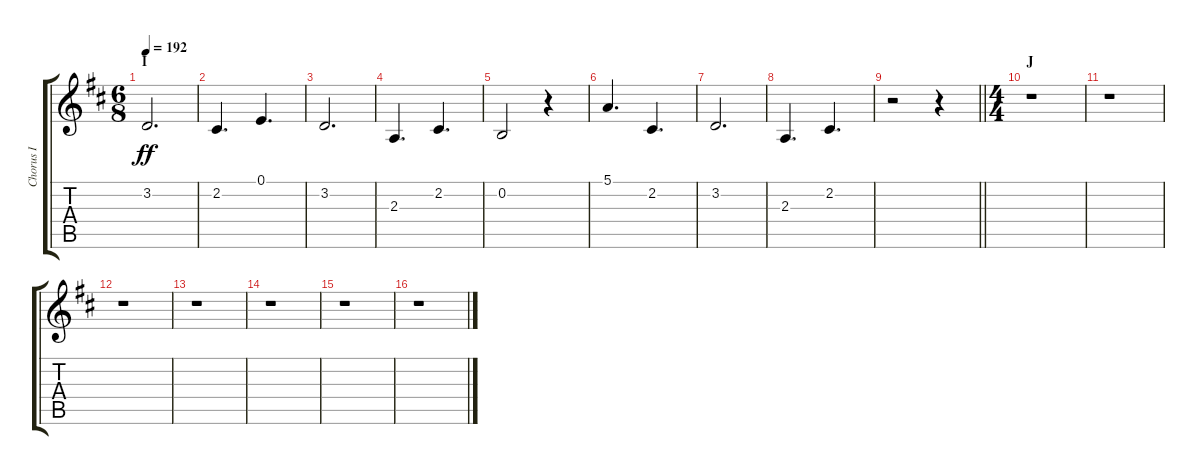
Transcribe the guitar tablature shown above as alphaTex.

\track ("Chorus I" "Chorus I") {instrument voiceoohs}
\staff {score tabs}
\tuning (E4 B3 G3 D3 A2 E2) {hide}
\ts (6 8)
\section ("" "I")
\tempo 192
\clef g2
\ks d
3.2.2{d dy ff} |
2.2.4{d} 0.1.4{d} |
3.2.2{d} |
2.3.4{d} 2.2.4{d} |
0.2.2 r.4 |
5.1.4{d} 2.2.4{d} |
3.2.2{d} |
2.3.4{d} 2.2.4{d} |
\barLineRight lightlight
r.2 r.4 |
\ts (4 4)
\section ("" "J")
r.1 |
r.1 |
r.1 |
r.1 |
r.1 |
r.1 |
r.1
